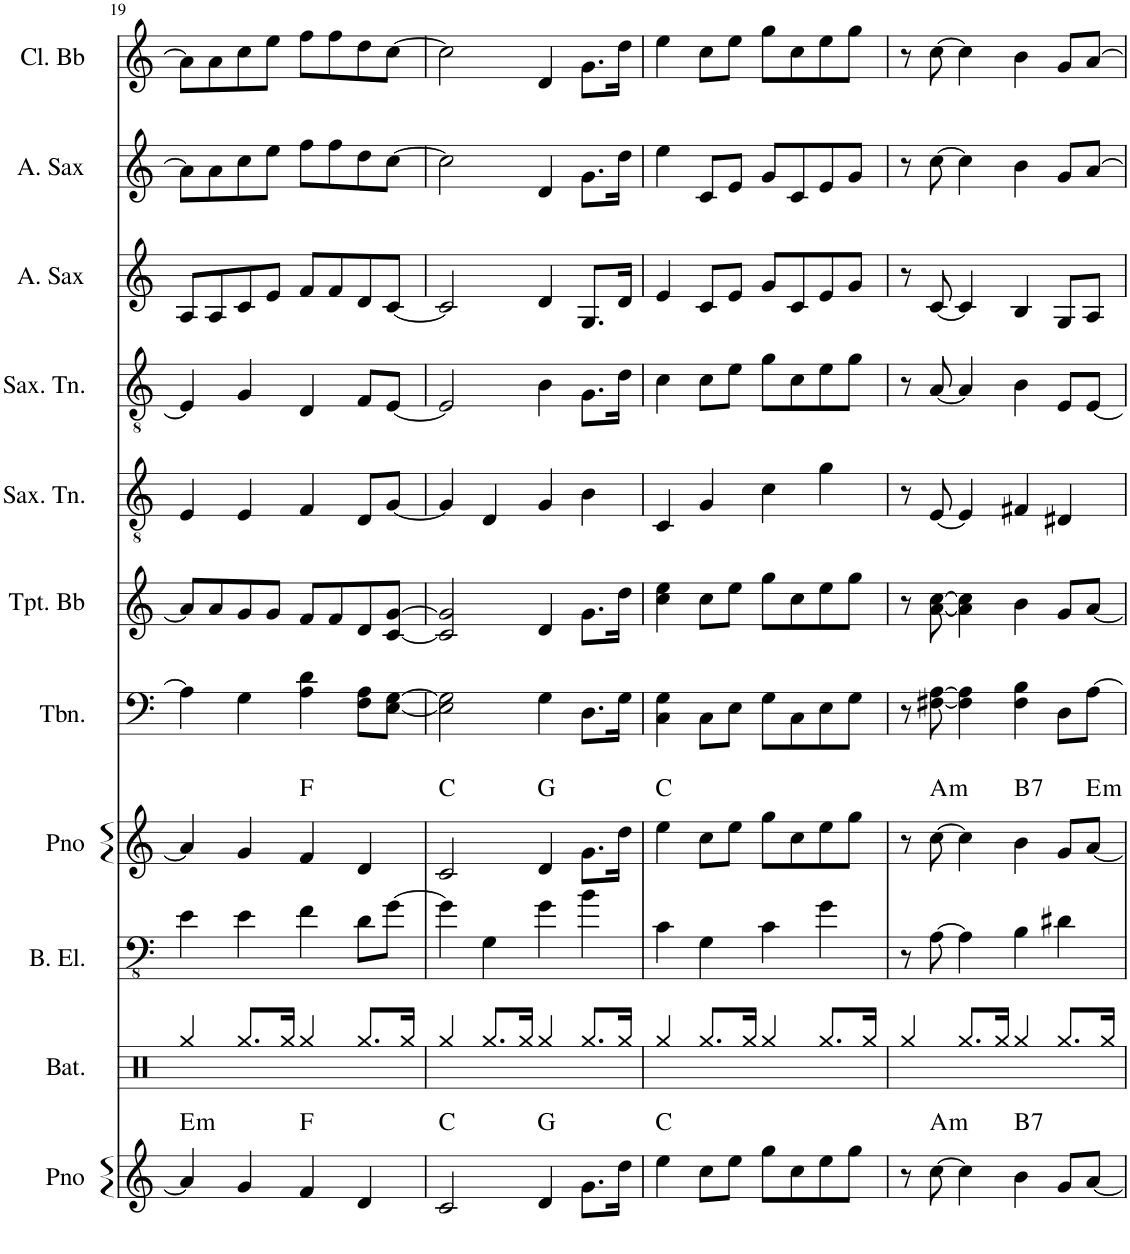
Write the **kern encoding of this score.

**kern	**kern	**kern	**kern	**harte	**kern	**kern	**kern	**kern	**kern	**kern	**kern
*part11	*part10	*part9	*part8	*part8	*part7	*part6	*part5	*part4	*part3	*part2	*part1
*staff11	*staff10	*staff9	*staff8	*	*staff7	*staff6	*staff5	*staff4	*staff3	*staff2	*staff1
*I"Piano	*I"Bateria	*I"Baixo elétrico	*I"Piano	*	*I"Trombone	*I"Trompete Bb	*I"Saxofone Tenor	*I"Saxofone Tenor	*I"Saxofone Alto	*I"Saxofone Alto	*I"Clarineta Bb
*I'Pno	*I'Bat.	*I'B. El.	*I'Pno	*	*I'Tbn.	*I'Tpt. Bb	*I'Sax. Tn.	*I'Sax. Tn.	*	*	*I'Cl. Bb
!!LO:PB:g=z
*clefG2	*clefX	*clefFv4	*clefG2	*	*clefF4	*clefG2	*clefGv2	*clefGv2	*clefG2	*clefG2	*clefG2
*	*	*	*	*	*	*ITrd1c2	*ITrd8c14	*ITrd8c14	*ITrd5c9	*ITrd5c9	*ITrd1c2
*k[]	*k[]	*k[]	*k[]	*	*k[]	*k[]	*k[]	*k[]	*k[]	*k[]	*k[]
*M4/4	*M4/4	*M4/4	*M4/4	*	*M4/4	*M4/4	*M4/4	*M4/4	*M4/4	*M4/4	*M4/4
=19	=19	=19	=19	=19	=19	=19	=19	=19	=19	=19	=19
4a/]	4Rgg/	4E\	4a/]	.	4A\]	8a/L]	4E/	4E/]	8A/L	8a\L]	8a\L]
.	.	.	.	.	.	8a/	.	.	8A/	8a\	8a\
4g/	8.Rgg/L	4E\	4g/	.	4G\	8g/	4E/	4G/	8c/	8cc\	8cc\
.	.	.	.	.	.	8g/J	.	.	8e/J	8ee\J	8ee\J
.	16Rgg/Jk	.	.	.	.	.	.	.	.	.	.
4f/	4Rgg/	4F\	4f/	F:maj	4A\ 4d\	8f/L	4F/	4D/	8f/L	8ff\L	8ff\L
.	.	.	.	.	.	8f/	.	.	8f/	8ff\	8ff\
4d/	8.Rgg/L	8D\L	4d/	.	8F\ 8A\L	8d/	8D/L	8F/L	8d/	8dd\	8dd\
.	.	[8G\J	.	.	[8E\ [8G\J	[8c/ [8g/J	[8G/J	[8E/J	[8c/J	[8cc\J	[8cc\J
.	16Rgg/Jk	.	.	.	.	.	.	.	.	.	.
=20	=20	=20	=20	=20	=20	=20	=20	=20	=20	=20	=20
2c/	4Rgg/	4G\]	2c/	C:maj	2E\] 2G\]	2c/] 2g/]	4G/]	2E/]	2c/]	2cc\]	2cc\]
.	8.Rgg/L	4GG\	.	.	.	.	4D/	.	.	.	.
.	16Rgg/Jk	.	.	.	.	.	.	.	.	.	.
4d/	4Rgg/	4G\	4d/	G:maj	4G\	4d/	4G/	4B\	4d/	4d/	4d/
8.g\L	8.Rgg/L	4B\	8.g\L	.	8.D\L	8.g\L	4B\	8.G\L	8.G/L	8.g\L	8.g\L
16dd\Jk	16Rgg/Jk	.	16dd\Jk	.	16G\Jk	16dd\Jk	.	16d\Jk	16d/Jk	16dd\Jk	16dd\Jk
=21	=21	=21	=21	=21	=21	=21	=21	=21	=21	=21	=21
4ee\	4Rgg/	4C\	4ee\	C:maj	4C\ 4G\	4cc\ 4ee\	4C/	4c\	4e/	4ee\	4ee\
8cc\L	8.Rgg/L	4GG\	8cc\L	.	8C\L	8cc\L	4G/	8c\L	8c/L	8c/L	8cc\L
8ee\J	.	.	8ee\J	.	8E\J	8ee\J	.	8e\J	8e/J	8e/J	8ee\J
.	16Rgg/Jk	.	.	.	.	.	.	.	.	.	.
8gg\L	4Rgg/	4C\	8gg\L	.	8G\L	8gg\L	4c\	8g\L	8g/L	8g/L	8gg\L
8cc\	.	.	8cc\	.	8C\	8cc\	.	8c\	8c/	8c/	8cc\
8ee\	8.Rgg/L	4G\	8ee\	.	8E\	8ee\	4g\	8e\	8e/	8e/	8ee\
8gg\J	.	.	8gg\J	.	8G\J	8gg\J	.	8g\J	8g/J	8g/J	8gg\J
.	16Rgg/Jk	.	.	.	.	.	.	.	.	.	.
=22	=22	=22	=22	=22	=22	=22	=22	=22	=22	=22	=22
8r	4Rgg/	8r	8r	.	8r	8r	8r	8r	8r	8r	8r
!	!	!	!	!LO:H:kt=m	!	!	!	!	!	!	!
[8cc\	.	[8AA\	[8cc\	A:min	[8F#X\ [8A\	[8a\ [8cc\	[8E/	[8A/	[8c/	[8cc\	[8cc\
4cc\]	8.Rgg/L	4AA\]	4cc\]	.	4F#\] 4A\]	4a\] 4cc\]	4E/]	4A/]	4c/]	4cc\]	4cc\]
.	16Rgg/Jk	.	.	.	.	.	.	.	.	.	.
!	!	!	!	!LO:H:kt=7	!	!	!	!	!	!	!
4b\	4Rgg/	4BB\	4b\	B:7	4F#\ 4B\	4b\	4F#X/	4B\	4B/	4b\	4b\
8g/L	8.Rgg/L	4D#X\	8g/L	.	8D\L	8g/L	4D#X/	8E/L	8G/L	8g/L	8g/L
!	!	!	!	!LO:H:kt=m	!	!	!	!	!	!	!
[8a/J	.	.	[8a/J	E:min	[8A\J	[8a/J	.	[8E/J	8A/J	[8a/J	[8a/J
.	16Rgg/Jk	.	.	.	.	.	.	.	.	.	.
=	=	=	=	=	=	=	=	=	=	=	=
*-	*-	*-	*-	*-	*-	*-	*-	*-	*-	*-	*-
